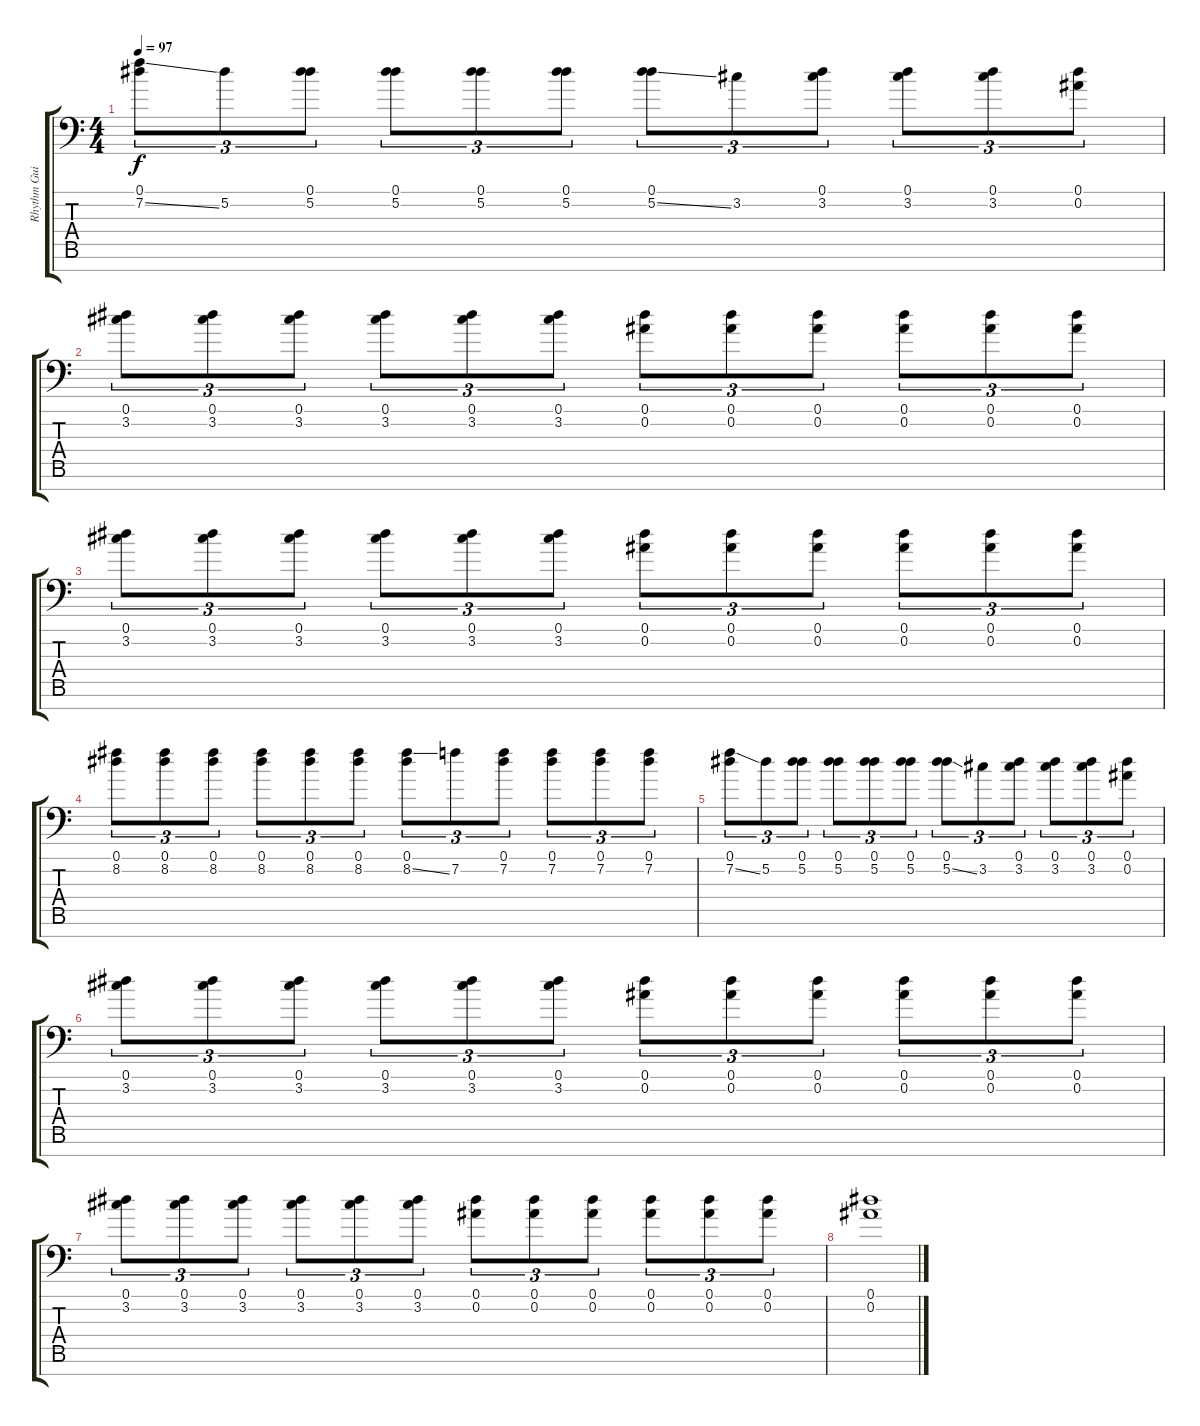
\track ("Rhythm Guitar Right" "Rhythm Gui") {instrument distortionguitar}
\staff {score tabs}
\tuning (Eb4 Bb3 Gb3 Db3 Ab2 Eb2 Bb1) {hide}
\ts (4 4)
\tempo 97
\clef f4
\ks c
(0.1 7.2{ss}).8{tu (3 2) dy f} 5.2.8{tu (3 2)} (0.1 5.2).8{tu (3 2)} (0.1 5.2).8{tu (3 2)} (0.1 5.2).8{tu (3 2)} (0.1 5.2).8{tu (3 2)} (0.1 5.2{ss}).8{tu (3 2)} 3.2.8{tu (3 2)} (0.1 3.2).8{tu (3 2)} (0.1 3.2).8{tu (3 2)} (0.1 3.2).8{tu (3 2)} (0.1 0.2).8{tu (3 2)} |
(0.1 3.2).8{tu (3 2)} (0.1 3.2).8{tu (3 2)} (0.1 3.2).8{tu (3 2)} (0.1 3.2).8{tu (3 2)} (0.1 3.2).8{tu (3 2)} (0.1 3.2).8{tu (3 2)} (0.1 0.2).8{tu (3 2)} (0.1 0.2).8{tu (3 2)} (0.1 0.2).8{tu (3 2)} (0.1 0.2).8{tu (3 2)} (0.1 0.2).8{tu (3 2)} (0.1 0.2).8{tu (3 2)} |
(0.1 3.2).8{tu (3 2)} (0.1 3.2).8{tu (3 2)} (0.1 3.2).8{tu (3 2)} (0.1 3.2).8{tu (3 2)} (0.1 3.2).8{tu (3 2)} (0.1 3.2).8{tu (3 2)} (0.1 0.2).8{tu (3 2)} (0.1 0.2).8{tu (3 2)} (0.1 0.2).8{tu (3 2)} (0.1 0.2).8{tu (3 2)} (0.1 0.2).8{tu (3 2)} (0.1 0.2).8{tu (3 2)} |
(0.1 8.2).8{tu (3 2)} (0.1 8.2).8{tu (3 2)} (0.1 8.2).8{tu (3 2)} (0.1 8.2).8{tu (3 2)} (0.1 8.2).8{tu (3 2)} (0.1 8.2).8{tu (3 2)} (0.1 8.2{ss}).8{tu (3 2)} 7.2.8{tu (3 2)} (0.1 7.2).8{tu (3 2)} (0.1 7.2).8{tu (3 2)} (0.1 7.2).8{tu (3 2)} (0.1 7.2).8{tu (3 2)} |
(0.1 7.2{ss}).8{tu (3 2)} 5.2.8{tu (3 2)} (0.1 5.2).8{tu (3 2)} (0.1 5.2).8{tu (3 2)} (0.1 5.2).8{tu (3 2)} (0.1 5.2).8{tu (3 2)} (0.1 5.2{ss}).8{tu (3 2)} 3.2.8{tu (3 2)} (0.1 3.2).8{tu (3 2)} (0.1 3.2).8{tu (3 2)} (0.1 3.2).8{tu (3 2)} (0.1 0.2).8{tu (3 2)} |
(0.1 3.2).8{tu (3 2)} (0.1 3.2).8{tu (3 2)} (0.1 3.2).8{tu (3 2)} (0.1 3.2).8{tu (3 2)} (0.1 3.2).8{tu (3 2)} (0.1 3.2).8{tu (3 2)} (0.1 0.2).8{tu (3 2)} (0.1 0.2).8{tu (3 2)} (0.1 0.2).8{tu (3 2)} (0.1 0.2).8{tu (3 2)} (0.1 0.2).8{tu (3 2)} (0.1 0.2).8{tu (3 2)} |
(0.1 3.2).8{tu (3 2)} (0.1 3.2).8{tu (3 2)} (0.1 3.2).8{tu (3 2)} (0.1 3.2).8{tu (3 2)} (0.1 3.2).8{tu (3 2)} (0.1 3.2).8{tu (3 2)} (0.1 0.2).8{tu (3 2)} (0.1 0.2).8{tu (3 2)} (0.1 0.2).8{tu (3 2)} (0.1 0.2).8{tu (3 2)} (0.1 0.2).8{tu (3 2)} (0.1 0.2).8{tu (3 2)} |
(0.1 0.2).1
